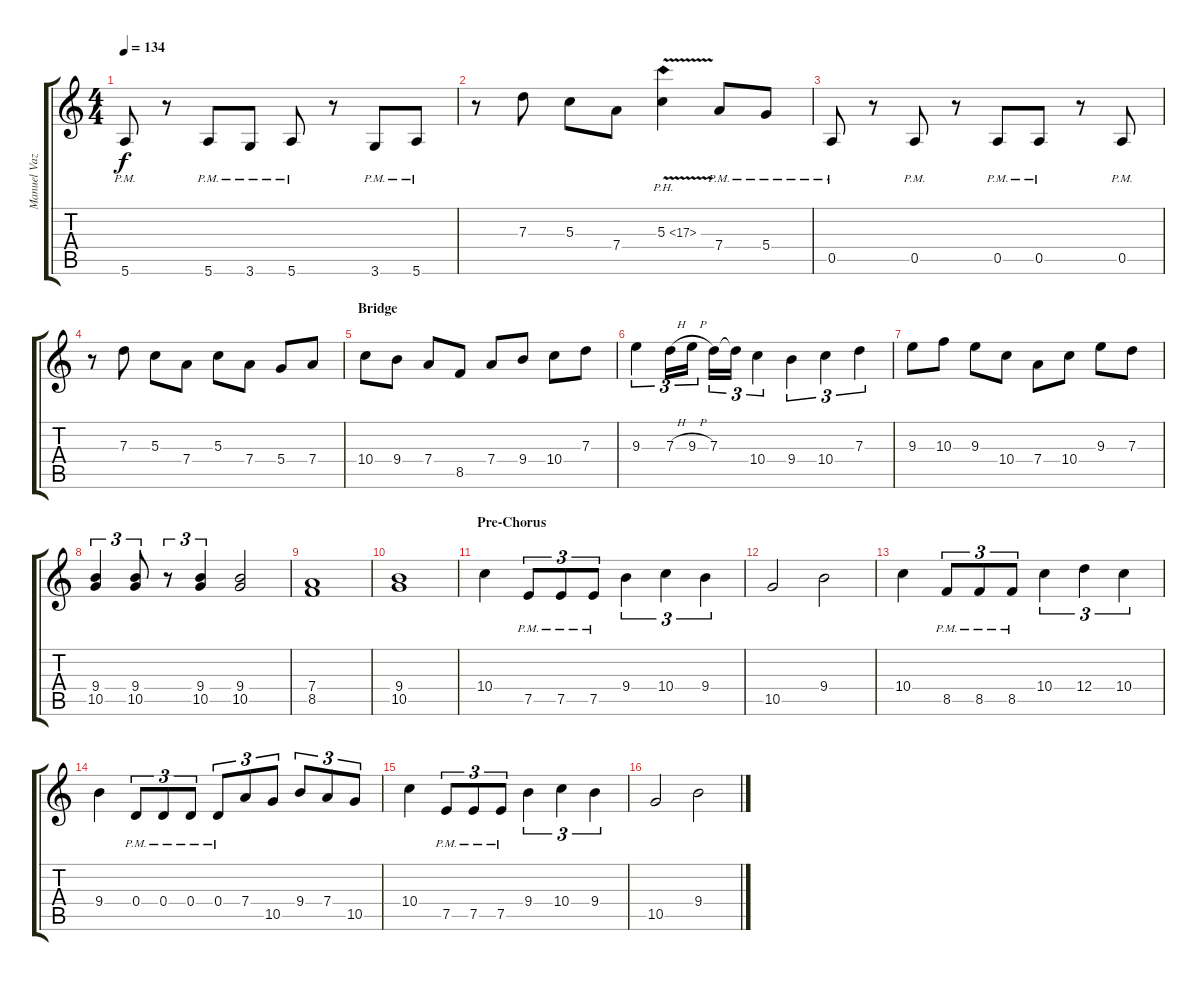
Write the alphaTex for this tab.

\track ("Manuel Vazquez" "Manuel Vaz") {instrument distortionguitar}
\staff {score tabs}
\tuning (E4 B3 G3 D3 A2 E2) {hide}
\ts (4 4)
\tempo 134
\clef g2
\ks c
5.6{pm}.8{dy f instrument distortionguitar} r.8 5.6{pm}.8 3.6{pm}.8 5.6{pm}.8 r.8 3.6{pm}.8 5.6{pm}.8 |
r.8 7.3.8 5.3.8 7.4.8 5.3{ph 12 v}.4{instrument guitarharmonics} 7.4{pm}.8{instrument distortionguitar} 5.4{pm}.8 |
0.5{pm}.8 r.8 0.5{pm}.8 r.8 0.5{pm}.8 0.5{pm}.8 r.8 0.5{pm}.8 |
r.8 7.3.8 5.3.8 7.4.8 5.3.8 7.4.8 5.4.8 7.4.8 |
\section ("" "Bridge")
10.4.8 9.4.8 7.4.8 8.5.8 7.4.8 9.4.8 10.4.8 7.3.8 |
9.3.4{tu (3 2)} 7.3{h}.16{tu (3 2)} 9.3{h}.16{tu (3 2)} 7.3.16{tu (3 2)} 7.3{t}.16{tu (3 2)} 10.4.4{tu (3 2)} 9.4.4{tu (3 2)} 10.4.4{tu (3 2)} 7.3.4{tu (3 2)} |
9.3.8 10.3.8 9.3.8 10.4.8 7.4.8 10.4.8 9.3.8 7.3.8 |
(9.4 10.5).4{tu (3 2)} (9.4 10.5).8{tu (3 2)} r.8{tu (3 2)} (9.4 10.5).4{tu (3 2)} (9.4 10.5).2 |
(7.4 8.5).1 |
(9.4 10.5).1 |
\section ("" "Pre-Chorus")
10.4.4 7.5{pm}.8{tu (3 2)} 7.5{pm}.8{tu (3 2)} 7.5{pm}.8{tu (3 2)} 9.4.4{tu (3 2)} 10.4.4{tu (3 2)} 9.4.4{tu (3 2)} |
10.5.2 9.4.2 |
10.4.4 8.5{pm}.8{tu (3 2)} 8.5{pm}.8{tu (3 2)} 8.5{pm}.8{tu (3 2)} 10.4.4{tu (3 2)} 12.4.4{tu (3 2)} 10.4.4{tu (3 2)} |
9.4.4 0.4{pm}.8{tu (3 2)} 0.4{pm}.8{tu (3 2)} 0.4{pm}.8{tu (3 2)} 0.4{pm}.8{tu (3 2)} 7.4.8{tu (3 2)} 10.5.8{tu (3 2)} 9.4.8{tu (3 2)} 7.4.8{tu (3 2)} 10.5.8{tu (3 2)} |
10.4.4 7.5{pm}.8{tu (3 2)} 7.5{pm}.8{tu (3 2)} 7.5{pm}.8{tu (3 2)} 9.4.4{tu (3 2)} 10.4.4{tu (3 2)} 9.4.4{tu (3 2)} |
10.5.2 9.4.2
